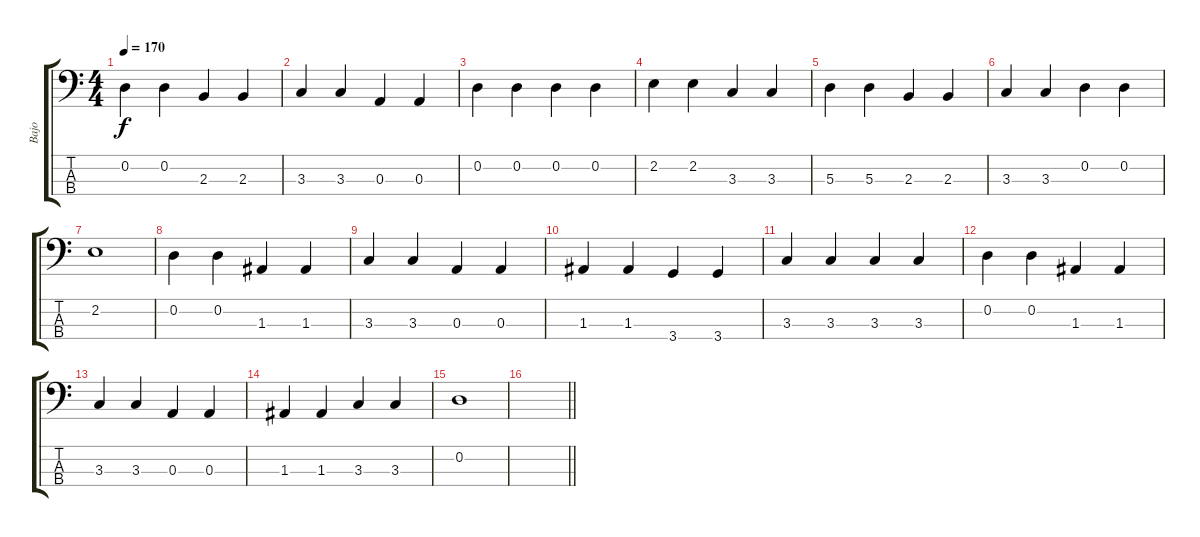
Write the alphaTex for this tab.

\track ("Bajo" "Bajo") {instrument electricbassfinger}
\staff {score tabs}
\tuning (G2 D2 A1 E1) {hide}
\ts (4 4)
\tempo 170
\clef f4
\ks c
0.2.4{dy f} 0.2.4 2.3.4 2.3.4 |
3.3.4 3.3.4 0.3.4 0.3.4 |
0.2.4 0.2.4 0.2.4 0.2.4 |
2.2.4 2.2.4 3.3.4 3.3.4 |
5.3.4 5.3.4 2.3.4 2.3.4 |
3.3.4 3.3.4 0.2.4 0.2.4 |
2.2.1 |
0.2.4 0.2.4 1.3.4 1.3.4 |
3.3.4 3.3.4 0.3.4 0.3.4 |
1.3.4 1.3.4 3.4.4 3.4.4 |
3.3.4 3.3.4 3.3.4 3.3.4 |
0.2.4 0.2.4 1.3.4 1.3.4 |
3.3.4 3.3.4 0.3.4 0.3.4 |
1.3.4 1.3.4 3.3.4 3.3.4 |
0.2.1 |
\barLineRight lightlight
